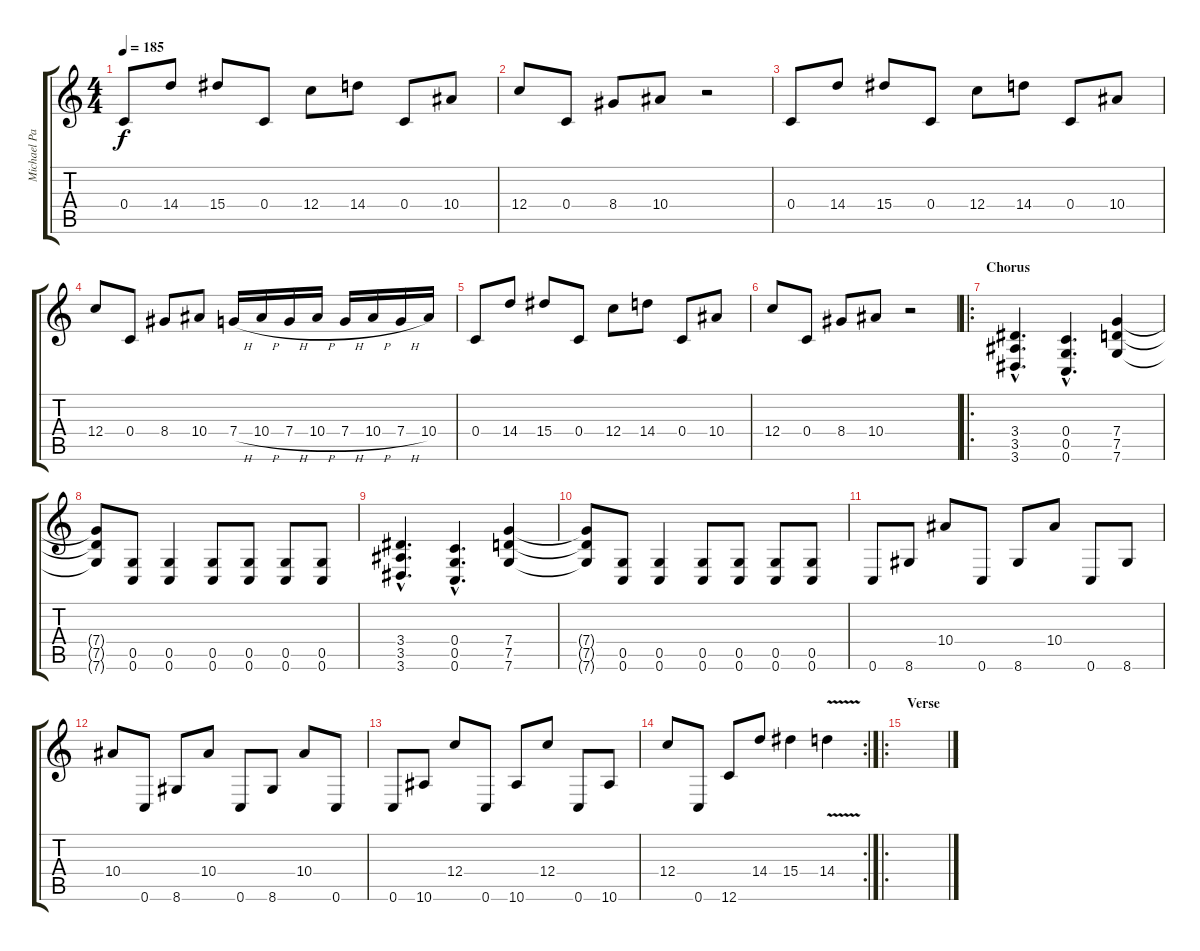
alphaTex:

\track ("Michael Padget" "Michael Pa") {instrument distortionguitar}
\staff {score tabs}
\tuning (D4 A3 F3 C3 G2 C2) {hide}
\ts (4 4)
\tempo 185
\clef g2
\ks c
0.4.8{dy f} 14.4.8 15.4.8 0.4.8 12.4.8 14.4.8 0.4.8 10.4.8 |
12.4.8 0.4.8 8.4.8 10.4.8 r.2 |
0.4.8 14.4.8 15.4.8 0.4.8 12.4.8 14.4.8 0.4.8 10.4.8 |
12.4.8 0.4.8 8.4.8 10.4.8 7.4{h}.16 10.4{h}.16 7.4{h}.16 10.4{h}.16 7.4{h}.16 10.4{h}.16 7.4{h}.16 10.4.16 |
0.4.8 14.4.8 15.4.8 0.4.8 12.4.8 14.4.8 0.4.8 10.4.8 |
12.4.8 0.4.8 8.4.8 10.4.8 r.2 |
\ro
\section ("" "Chorus")
(3.4{hac} 3.5{hac} 3.6{hac}).4{d} (0.4{hac} 0.5{hac} 0.6{hac}).4{d} (7.4 7.5 7.6).4 |
(7.4{t} 7.5{t} 7.6{t}).8 (0.5 0.6).8 (0.5 0.6).4 (0.5 0.6).8 (0.5 0.6).8 (0.5 0.6).8 (0.5 0.6).8 |
(3.4{hac} 3.5{hac} 3.6{hac}).4{d} (0.4{hac} 0.5{hac} 0.6{hac}).4{d} (7.4 7.5 7.6).4 |
(7.4{t} 7.5{t} 7.6{t}).8 (0.5 0.6).8 (0.5 0.6).4 (0.5 0.6).8 (0.5 0.6).8 (0.5 0.6).8 (0.5 0.6).8 |
0.6.8 8.6.8 10.4.8 0.6.8 8.6.8 10.4.8 0.6.8 8.6.8 |
10.4.8 0.6.8 8.6.8 10.4.8 0.6.8 8.6.8 10.4.8 0.6.8 |
0.6.8 10.6.8 12.4.8 0.6.8 10.6.8 12.4.8 0.6.8 10.6.8 |
\rc 2
12.4.8 0.6.8 12.6.8 14.4.8 15.4.4 14.4{v}.4 |
\ro
\section ("" "Verse")
